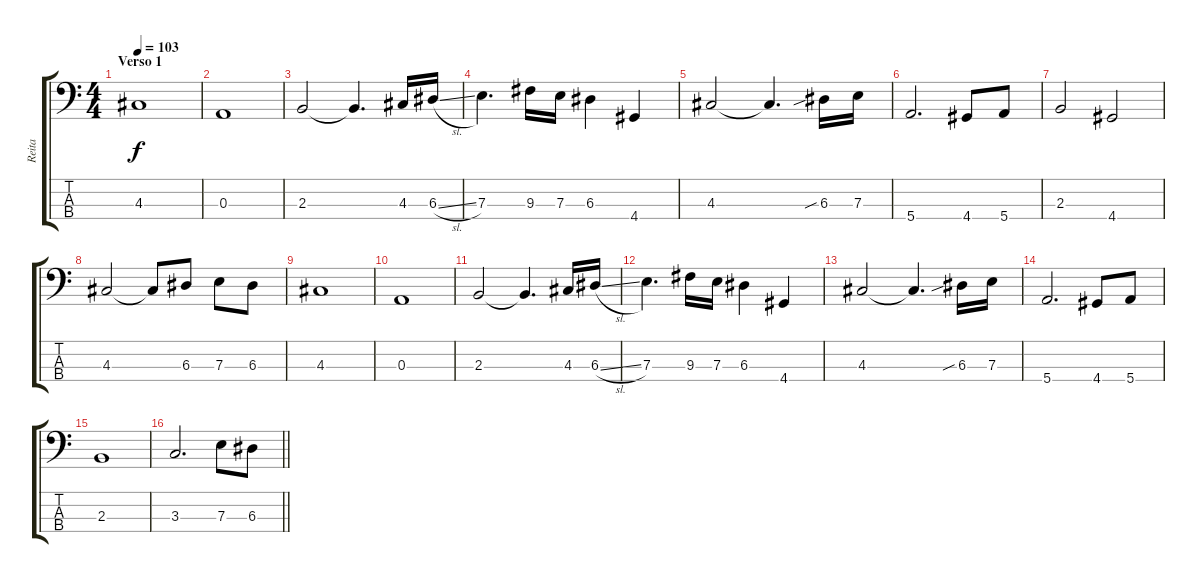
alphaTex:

\track ("Reita" "Reita") {instrument electricbassfinger}
\staff {score tabs}
\tuning (G2 D2 A1 E1) {hide}
\ts (4 4)
\section ("" "Verso 1")
\tempo 103
\clef f4
\ks c
4.3.1{dy f} |
0.3.1 |
2.3.2 2.3{t}.4{d} 4.3.16 6.3{sl}.16 |
7.3.4{d} 9.3.16 7.3.16 6.3.4 4.4.4 |
4.3.2 4.3{t}.4{d} 6.3{sib}.16 7.3.16 |
5.4.2{d} 4.4.8 5.4.8 |
2.3.2 4.4.2 |
4.3.2 4.3{t}.8 6.3.8 7.3.8 6.3.8 |
4.3.1 |
0.3.1 |
2.3.2 2.3{t}.4{d} 4.3.16 6.3{sl}.16 |
7.3.4{d} 9.3.16 7.3.16 6.3.4 4.4.4 |
4.3.2 4.3{t}.4{d} 6.3{sib}.16 7.3.16 |
5.4.2{d} 4.4.8 5.4.8 |
2.3.1 |
\barLineRight lightlight
3.3.2{d} 7.3.8 6.3.8
